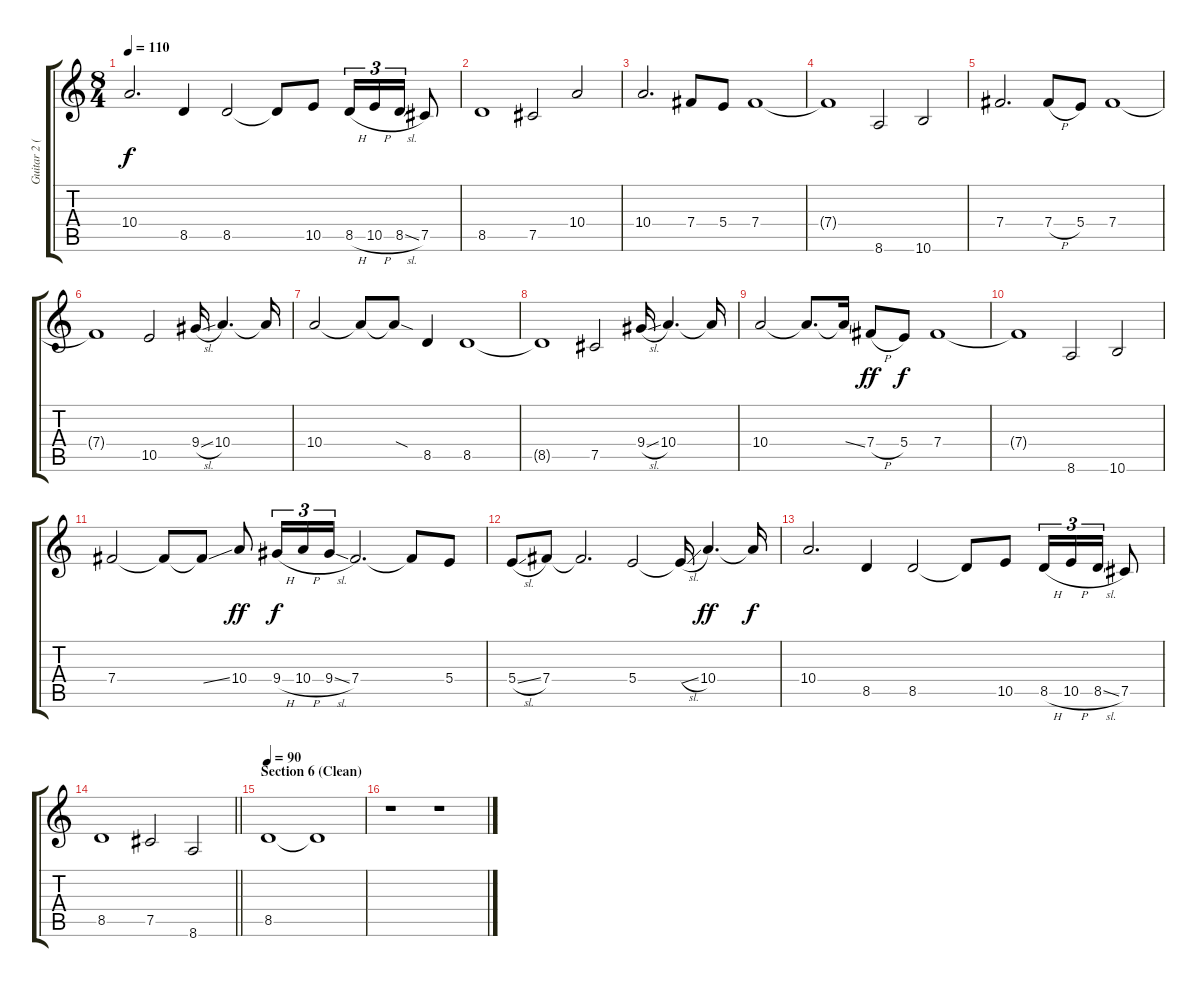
\track ("Guitar 2 (Distortion)" "Guitar 2 (") {instrument distortionguitar}
\staff {score tabs}
\tuning (Db4 Ab3 E3 B2 Gb2 Db2) {hide}
\ts (8 4)
\tempo 110
\clef g2
\ks c
10.4.2{d dy f} 8.5.4 8.5.2 8.5{t}.8 10.5.8 8.5{h}.16{tu (3 2)} 10.5{h}.16{tu (3 2)} 8.5{sl}.16{tu (3 2)} 7.5.8 |
8.5.1 7.5.2 10.4.2 |
10.4.2{d} 7.4.8 5.4.8 7.4.1 |
7.4{t}.1 8.6.2 10.6.2 |
7.4.2{d} 7.4{h}.8 5.4.8 7.4.1 |
7.4{t}.1 10.5.2 9.4{sl}.16 10.4.4{d} 10.4{t}.16 |
10.4.2 10.4{t}.8 10.4{sod t}.8 8.5.4 8.5.1 |
8.5{t}.1 7.5.2 9.4{sl}.16 10.4.4{d} 10.4{t}.16 |
10.4.2 10.4{t}.8{d} 10.4{ss t}.16 7.4{h}.8{dy ff} 5.4.8{dy f} 7.4.1 |
7.4{t}.1 8.6.2 10.6.2 |
7.4.2 7.4{t}.8 7.4{ss t}.8 10.4.8{dy ff} 9.4{h}.16{tu (3 2) dy f} 10.4{h}.16{tu (3 2)} 9.4{sl}.16{tu (3 2)} 7.4.2{d} 7.4{t}.8 5.4.8 |
5.4{sl}.8 7.4.8 7.4{t}.2{d} 5.4.2 5.4{sl t}.16 10.4.4{d dy ff} 10.4{t}.16{dy f} |
10.4.2{d} 8.5.4 8.5.2 8.5{t}.8 10.5.8 8.5{h}.16{tu (3 2)} 10.5{h}.16{tu (3 2)} 8.5{sl}.16{tu (3 2)} 7.5.8 |
\barLineRight lightlight
8.5.1 7.5.2 8.6.2 |
\section ("" "Section 6 (Clean)")
\tempo 90
8.5.1 8.5{t}.1 |
r.1 r.1
